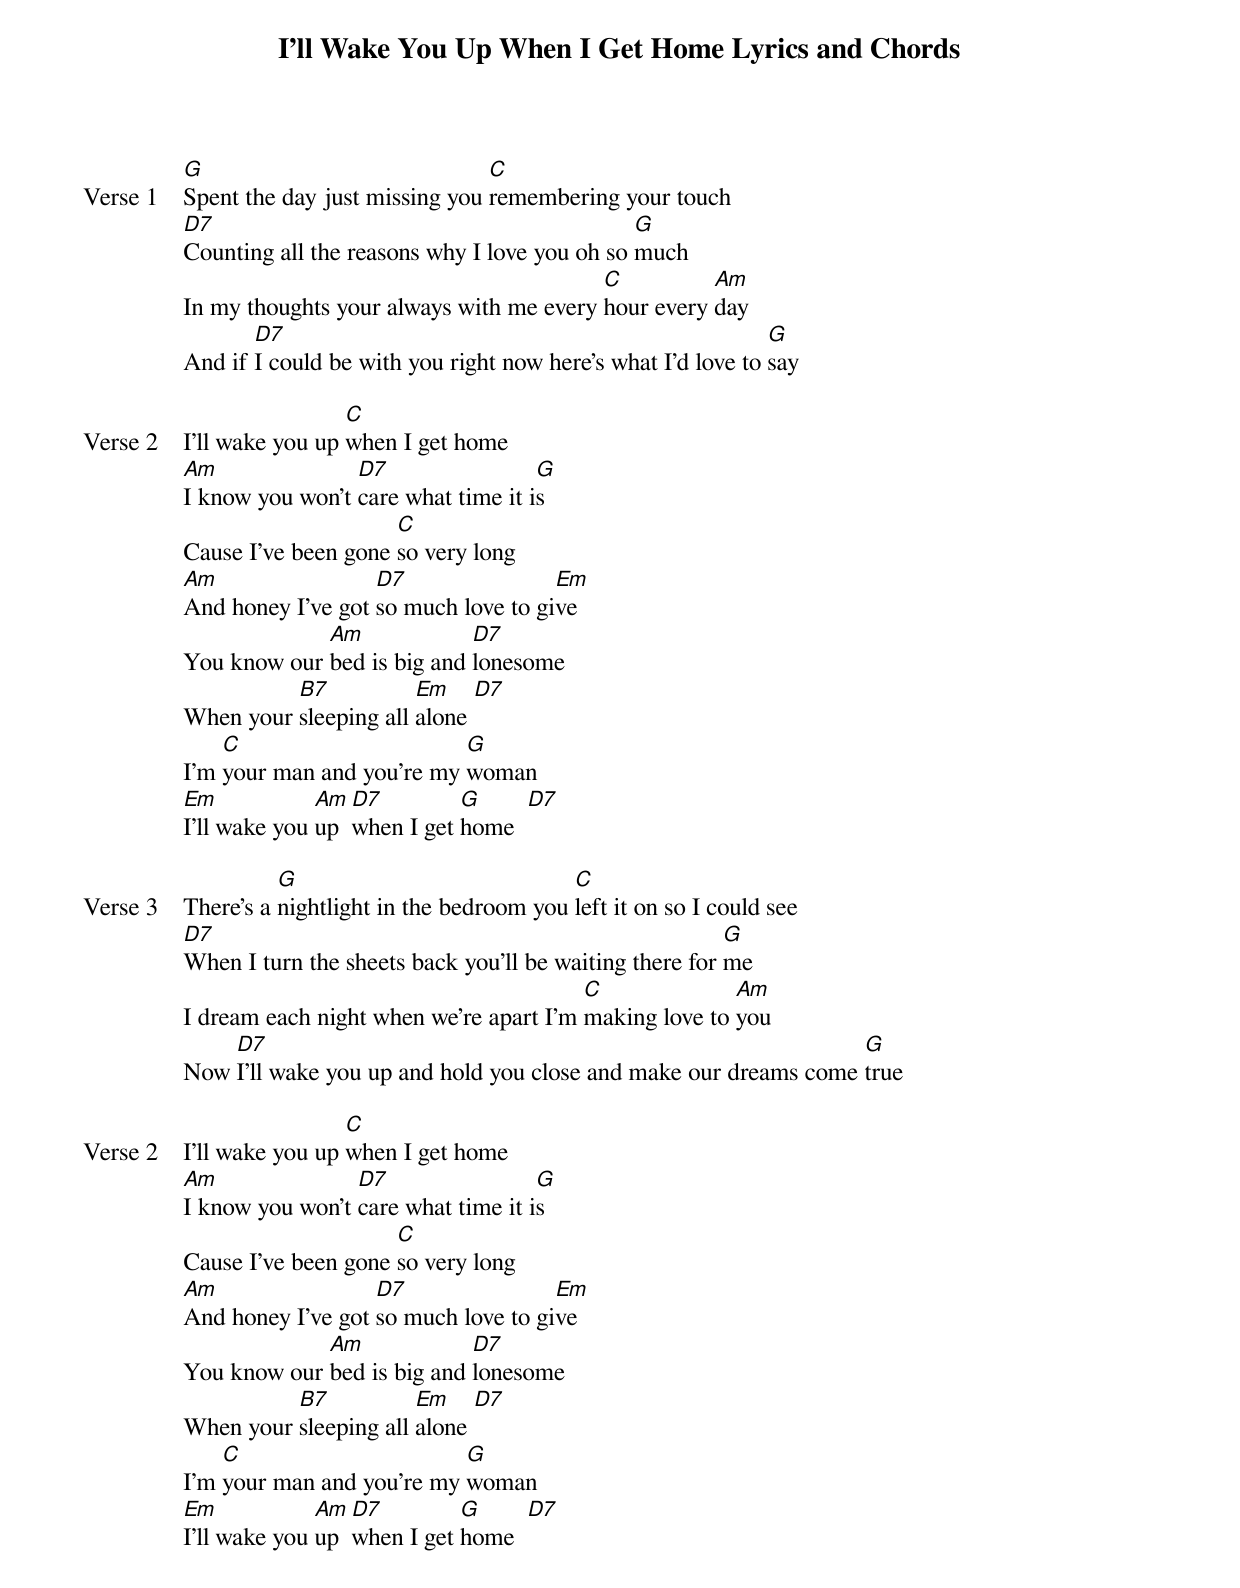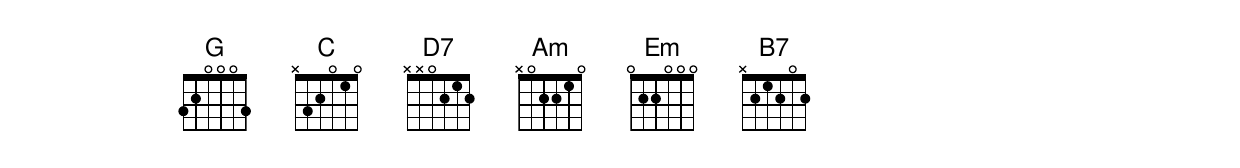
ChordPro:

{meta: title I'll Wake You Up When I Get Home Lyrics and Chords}
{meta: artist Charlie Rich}
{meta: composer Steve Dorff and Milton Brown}

{start_of_verse: Verse 1}
[G]Spent the day just missing you [C]remembering your touch
[D7]Counting all the reasons why I love you oh so [G]much
In my thoughts your always with me every [C]hour every [Am]day
And if [D7]I could be with you right now here's what I'd love to [G]say
{end_of_verse}

{start_of_verse: Verse 2}
I'll wake you up [C]when I get home
[Am]I know you won't [D7]care what time it i[G]s
Cause I've been gone [C]so very long
[Am]And honey I've got [D7]so much love to gi[Em]ve
You know our [Am]bed is big and [D7]lonesome
When your [B7]sleeping all [Em]alone [D7]
I'm [C]your man and you're my [G]woman
[Em]I'll wake you [Am]up  [D7]when I get [G]home  [D7]
{end_of_verse}

{start_of_verse: Verse 3}
There's a [G]nightlight in the bedroom you [C]left it on so I could see
[D7]When I turn the sheets back you'll be waiting there for [G]me
I dream each night when we're apart I'm [C]making love to [Am]you
Now [D7]I'll wake you up and hold you close and make our dreams come [G]true
{end_of_verse}

{start_of_verse: Verse 2}
I'll wake you up [C]when I get home
[Am]I know you won't [D7]care what time it i[G]s
Cause I've been gone [C]so very long
[Am]And honey I've got [D7]so much love to gi[Em]ve
You know our [Am]bed is big and [D7]lonesome
When your [B7]sleeping all [Em]alone [D7]
I'm [C]your man and you're my [G]woman
[Em]I'll wake you [Am]up  [D7]when I get [G]home  [D7]
{end_of_verse}
